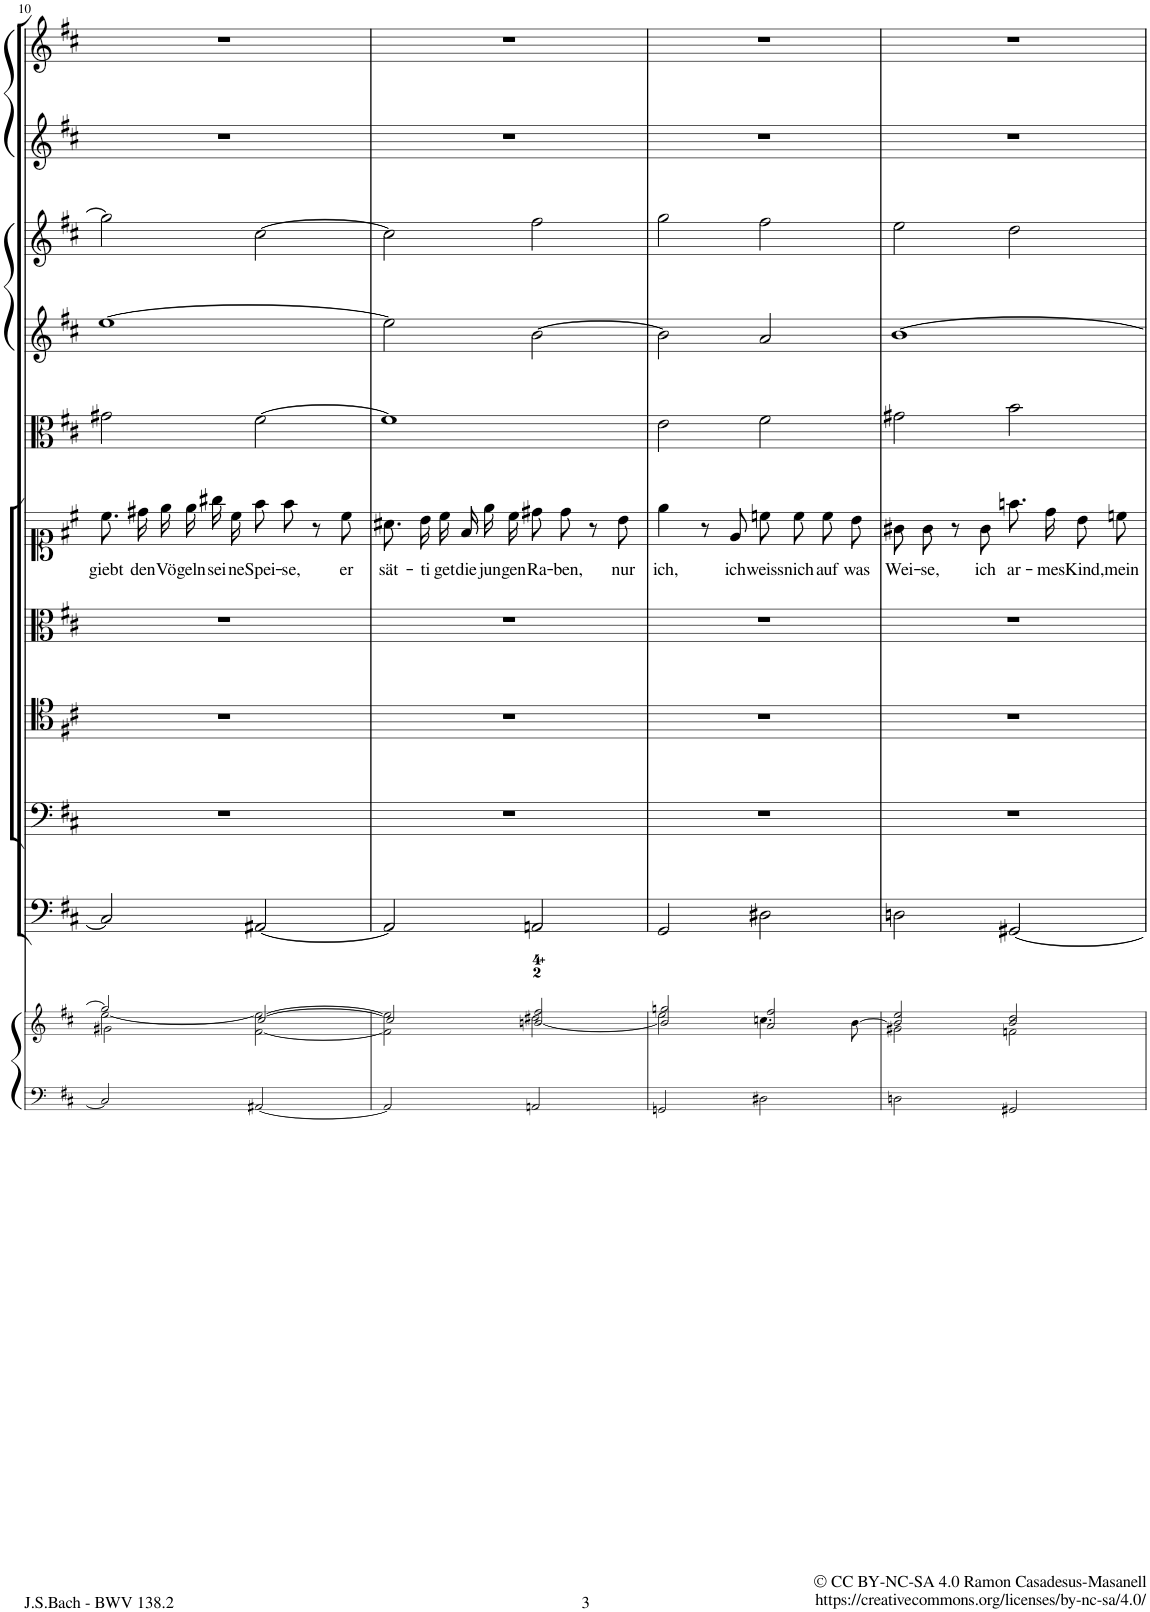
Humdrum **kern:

**kern	**kern	**kern	**kern	**kern	**kern	**kern	**text	**kern	**kern	**kern	**kern	**kern
*part11	*part11	*part10	*part9	*part8	*part7	*part6	*part6	*part5	*part4	*part3	*part2	*part1
*staff12	*staff11	*staff10	*staff9	*staff8	*staff7	*staff6	*staff6	*staff5	*staff4	*staff3	*staff2	*staff1
*I"Piano reduction	*	*I"Continuo	*I"Basso	*I"Tenore	*I"Alto	*I"Soprano	*	*I"Viola	*I"Violino II	*I"Violino I	*I"Oboe d'amore II	*I"Oboe d'amore I
*I'Pno	*	*	*	*	*	*	*	*I'Vla	*I'Vln	*I'Vln	*I'Ob	*I'Ob
!!LO:PB:g=z
*clefF4	*clefG2	*clefF4	*clefF4	*clefC4	*clefC3	*clefC1	*	*clefC3	*clefG2	*clefG2	*clefG2	*clefG2
*k[f#c#]	*k[f#c#]	*k[f#c#]	*k[f#c#]	*k[f#c#]	*k[f#c#]	*k[f#c#]	*	*k[f#c#]	*k[f#c#]	*k[f#c#]	*k[f#c#]	*k[f#c#]
*M4/4	*M4/4	*M4/4	*M4/4	*M4/4	*M4/4	*M4/4	*	*M4/4	*M4/4	*M4/4	*M4/4	*M4/4
*met(c)	*met(c)	*met(c)	*met(c)	*met(c)	*met(c)	*met(c)	*	*met(c)	*met(c)	*met(c)	*met(c)	*met(c)
=10	=10	=10	=10	=10	=10	=10	=10	=10	=10	=10	=10	=10
*	*^	*	*	*	*	*	*	*	*	*	*	*
*	*	*^	*	*	*	*	*	*	*	*	*	*	*
!	!	!	!	!	!	!	!	!	!LO:LY:b	!	!	!	!	!
2C#/]	2gg#/]	[2ee\	2g#X\	2C#/]	1r	1r	1r	8.cc#\L	giebt	2g#X\	[1ee	2gg#\]	1r	1r
!	!	!	!	!	!	!	!	!	!LO:LY:b	!	!	!	!	!
.	.	.	.	.	.	.	.	16dd#X\Jk	den	.	.	.	.	.
!	!	!	!	!	!	!	!	!	!LO:LY:b	!	!	!	!	!
.	.	.	.	.	.	.	.	16ee\LL	Vö-	.	.	.	.	.
!	!	!	!	!	!	!	!	!	!LO:LY:b	!	!	!	!	!
.	.	.	.	.	.	.	.	16ee\J	-geln	.	.	.	.	.
!	!	!	!	!	!	!	!	!	!LO:LY:b	!	!	!	!	!
.	.	.	.	.	.	.	.	16gg#X\L	sei-	.	.	.	.	.
!	!	!	!	!	!	!	!	!	!LO:LY:b	!	!	!	!	!
.	.	.	.	.	.	.	.	16cc#\JJ	-ne	.	.	.	.	.
!	!	!	!	!	!	!	!	!	!LO:LY:b	!	!	!	!	!
[2AA#X/	[2cc#/	[2f#\ 2ee\_	2ryy	[2AA#X/	.	.	.	8ff#\L	Spei-	[2f#\	.	[2cc#\	.	.
!	!	!	!	!	!	!	!	!	!LO:LY:b	!	!	!	!	!
.	.	.	.	.	.	.	.	8ff#\J	-se,	.	.	.	.	.
.	.	.	.	.	.	.	.	8r	.	.	.	.	.	.
!	!	!	!	!	!	!	!	!	!LO:LY:b	!	!	!	!	!
.	.	.	.	.	.	.	.	8cc#\	er	.	.	.	.	.
*	*	*v	*v	*	*	*	*	*	*	*	*	*	*	*
=11	=11	=11	=11	=11	=11	=11	=11	=11	=11	=11	=11	=11	=11
!	!	!	!	!	!	!	!	!LO:LY:b	!	!	!	!	!
2AA#/]	2cc#/]	2f#\] 2ee\]	2AA#/]	1r	1r	1r	8.a#X\L	sät-	1f#]	2ee\]	2cc#\]	1r	1r
!	!	!	!	!	!	!	!	!LO:LY:b	!	!	!	!	!
.	.	.	.	.	.	.	16b\Jk	-ti-	.	.	.	.	.
!	!	!	!	!	!	!	!	!LO:LY:b	!	!	!	!	!
.	.	.	.	.	.	.	16cc#\LL	-get	.	.	.	.	.
!	!	!	!	!	!	!	!	!LO:LY:b	!	!	!	!	!
.	.	.	.	.	.	.	16f#\J	die	.	.	.	.	.
!	!	!	!	!	!	!	!	!LO:LY:b	!	!	!	!	!
.	.	.	.	.	.	.	16ee\L	jun-	.	.	.	.	.
!	!	!	!	!	!	!	!	!LO:LY:b	!	!	!	!	!
.	.	.	.	.	.	.	16cc#\JJ	-gen	.	.	.	.	.
!	!	!	!	!	!	!	!	!LO:LY:b	!	!	!	!	!
2AAn/	[<2bn/ 2ff#/	2dd#X\	2AAn/	.	.	.	8dd#X\L	Ra-	.	[2b\	2ff#\	.	.
!	!	!	!	!	!	!	!	!LO:LY:b	!	!	!	!	!
.	.	.	.	.	.	.	8dd#\J	-ben,	.	.	.	.	.
.	.	.	.	.	.	.	8r	.	.	.	.	.	.
!	!	!	!	!	!	!	!	!LO:LY:b	!	!	!	!	!
.	.	.	.	.	.	.	8b\	nur	.	.	.	.	.
=12	=12	=12	=12	=12	=12	=12	=12	=12	=12	=12	=12	=12	=12
!	!	!	!	!	!	!	!	!LO:LY:b	!	!	!	!	!
2GGn/	2b/] 2ggn/	2ee\	2GG/	1r	1r	1r	4ee\	ich,	2e\	2b\]	2gg\	1r	1r
.	.	.	.	.	.	.	8r	.	.	.	.	.	.
!	!	!	!	!	!	!	!	!LO:LY:b	!	!	!	!	!
.	.	.	.	.	.	.	8e/	ich	.	.	.	.	.
!	!	!	!	!	!	!	!	!LO:LY:b	!	!	!	!	!
2D#X\	2a/ 2ff#/	4.ccn\	2D#X\	.	.	.	8ccn\L	weiss	2f#\	2a/	2ff#\	.	.
!	!	!	!	!	!	!	!	!LO:LY:b	!	!	!	!	!
.	.	.	.	.	.	.	8cc\J	nich	.	.	.	.	.
!	!	!	!	!	!	!	!	!LO:LY:b	!	!	!	!	!
.	.	.	.	.	.	.	8cc\L	auf	.	.	.	.	.
!	!	!	!	!	!	!	!	!LO:LY:b	!	!	!	!	!
.	.	[>8b\	.	.	.	.	8b\J	was	.	.	.	.	.
=13	=13	=13	=13	=13	=13	=13	=13	=13	=13	=13	=13	=13	=13
!	!	!	!	!	!	!	!	!LO:LY:b	!	!	!	!	!
2Dn\	2b/] 2ee/	2g#X\	2Dn\	1r	1r	1r	8g#X\L	Wei-	2g#X\	[1b	2ee\	1r	1r
!	!	!	!	!	!	!	!	!LO:LY:b	!	!	!	!	!
.	.	.	.	.	.	.	8g#\J	-se,	.	.	.	.	.
.	.	.	.	.	.	.	8r	.	.	.	.	.	.
!	!	!	!	!	!	!	!	!LO:LY:b	!	!	!	!	!
.	.	.	.	.	.	.	8g#\	ich	.	.	.	.	.
!	!	!	!	!	!	!	!	!LO:LY:b	!	!	!	!	!
2GG#X/	2b/ 2dd/	2fn\	[2GG#X/	.	.	.	8.ffn\L	ar-	2b\	.	2dd\	.	.
!	!	!	!	!	!	!	!	!LO:LY:b	!	!	!	!	!
.	.	.	.	.	.	.	16dd\Jk	-mes	.	.	.	.	.
!	!	!	!	!	!	!	!	!LO:LY:b	!	!	!	!	!
.	.	.	.	.	.	.	8b\L	Kind,	.	.	.	.	.
!	!	!	!	!	!	!	!	!LO:LY:b	!	!	!	!	!
.	.	.	.	.	.	.	8ccn\J	mein	.	.	.	.	.
*	*v	*v	*	*	*	*	*	*	*	*	*	*	*
=	=	=	=	=	=	=	=	=	=	=	=	=
*-	*-	*-	*-	*-	*-	*-	*-	*-	*-	*-	*-	*-
